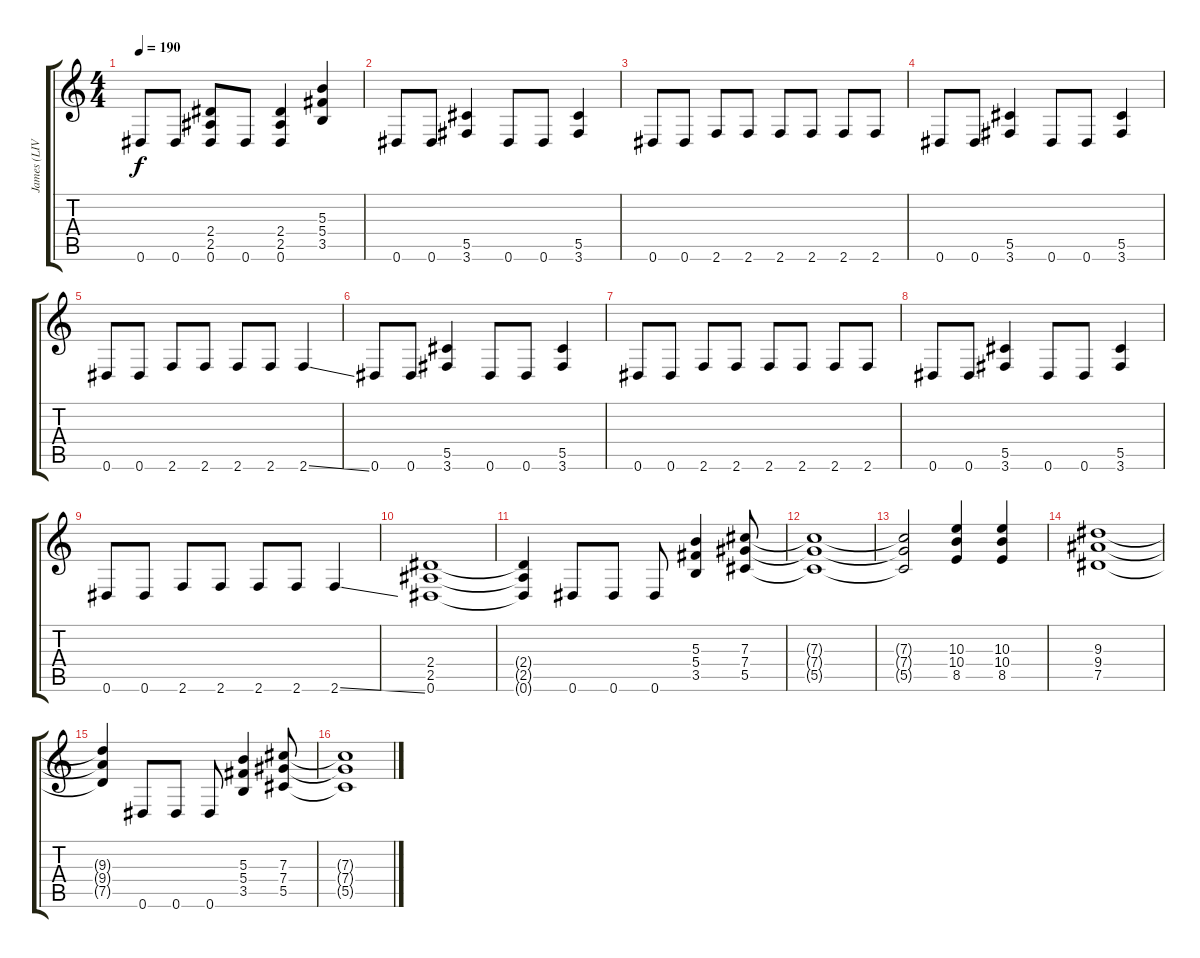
\track ("James (LIVE version)" "James (LIV") {instrument distortionguitar}
\staff {score tabs}
\tuning (Eb4 Bb3 Gb3 Db3 Ab2 Eb2) {hide}
\ts (4 4)
\tempo 190
\clef g2
\ks c
0.6.8{dy f} 0.6.8 (2.4 2.5 0.6).8 0.6.8 (2.4 2.5 0.6).4 (5.3 5.4 3.5).4 |
0.6.8 0.6.8 (5.5 3.6).4 0.6.8 0.6.8 (5.5 3.6).4 |
0.6.8 0.6.8 2.6.8 2.6.8 2.6.8 2.6.8 2.6.8 2.6.8 |
0.6.8 0.6.8 (5.5 3.6).4 0.6.8 0.6.8 (5.5 3.6).4 |
0.6.8 0.6.8 2.6.8 2.6.8 2.6.8 2.6.8 2.6{ss}.4 |
0.6.8 0.6.8 (5.5 3.6).4 0.6.8 0.6.8 (5.5 3.6).4 |
0.6.8 0.6.8 2.6.8 2.6.8 2.6.8 2.6.8 2.6.8 2.6.8 |
0.6.8 0.6.8 (5.5 3.6).4 0.6.8 0.6.8 (5.5 3.6).4 |
0.6.8 0.6.8 2.6.8 2.6.8 2.6.8 2.6.8 2.6{ss}.4 |
(2.4 2.5 0.6).1 |
(2.4{t} 2.5{t} 0.6{t}).4 0.6.8 0.6.8 0.6.8 (5.3 5.4 3.5).4 (7.3 7.4 5.5).8 |
(7.3{t} 7.4{t} 5.5{t}).1 |
(7.3{t} 7.4{t} 5.5{t}).2 (10.3 10.4 8.5).4 (10.3 10.4 8.5).4 |
(9.3 9.4 7.5).1 |
(9.3{t} 9.4{t} 7.5{t}).4 0.6.8 0.6.8 0.6.8 (5.3 5.4 3.5).4 (7.3 7.4 5.5).8 |
(7.3{t} 7.4{t} 5.5{t}).1
